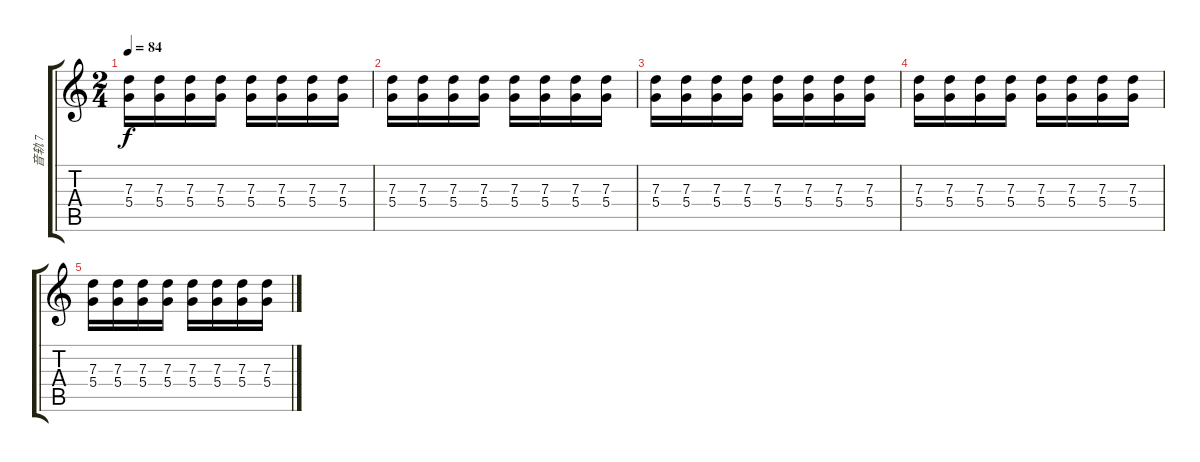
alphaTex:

\track ("音轨 7" "音轨 7") {instrument acousticguitarsteel}
\staff {score tabs}
\tuning (E4 B3 G3 D3 A2 E2) {hide}
\ts (2 4)
\tempo 84
\clef g2
\ks c
(7.3 5.4).16{dy f} (7.3 5.4).16 (7.3 5.4).16 (7.3 5.4).16 (7.3 5.4).16 (7.3 5.4).16 (7.3 5.4).16 (7.3 5.4).16 |
(7.3 5.4).16 (7.3 5.4).16 (7.3 5.4).16 (7.3 5.4).16 (7.3 5.4).16 (7.3 5.4).16 (7.3 5.4).16 (7.3 5.4).16 |
(7.3 5.4).16 (7.3 5.4).16 (7.3 5.4).16 (7.3 5.4).16 (7.3 5.4).16 (7.3 5.4).16 (7.3 5.4).16 (7.3 5.4).16 |
(7.3 5.4).16 (7.3 5.4).16 (7.3 5.4).16 (7.3 5.4).16 (7.3 5.4).16 (7.3 5.4).16 (7.3 5.4).16 (7.3 5.4).16 |
(7.3 5.4).16 (7.3 5.4).16 (7.3 5.4).16 (7.3 5.4).16 (7.3 5.4).16 (7.3 5.4).16 (7.3 5.4).16 (7.3 5.4).16
